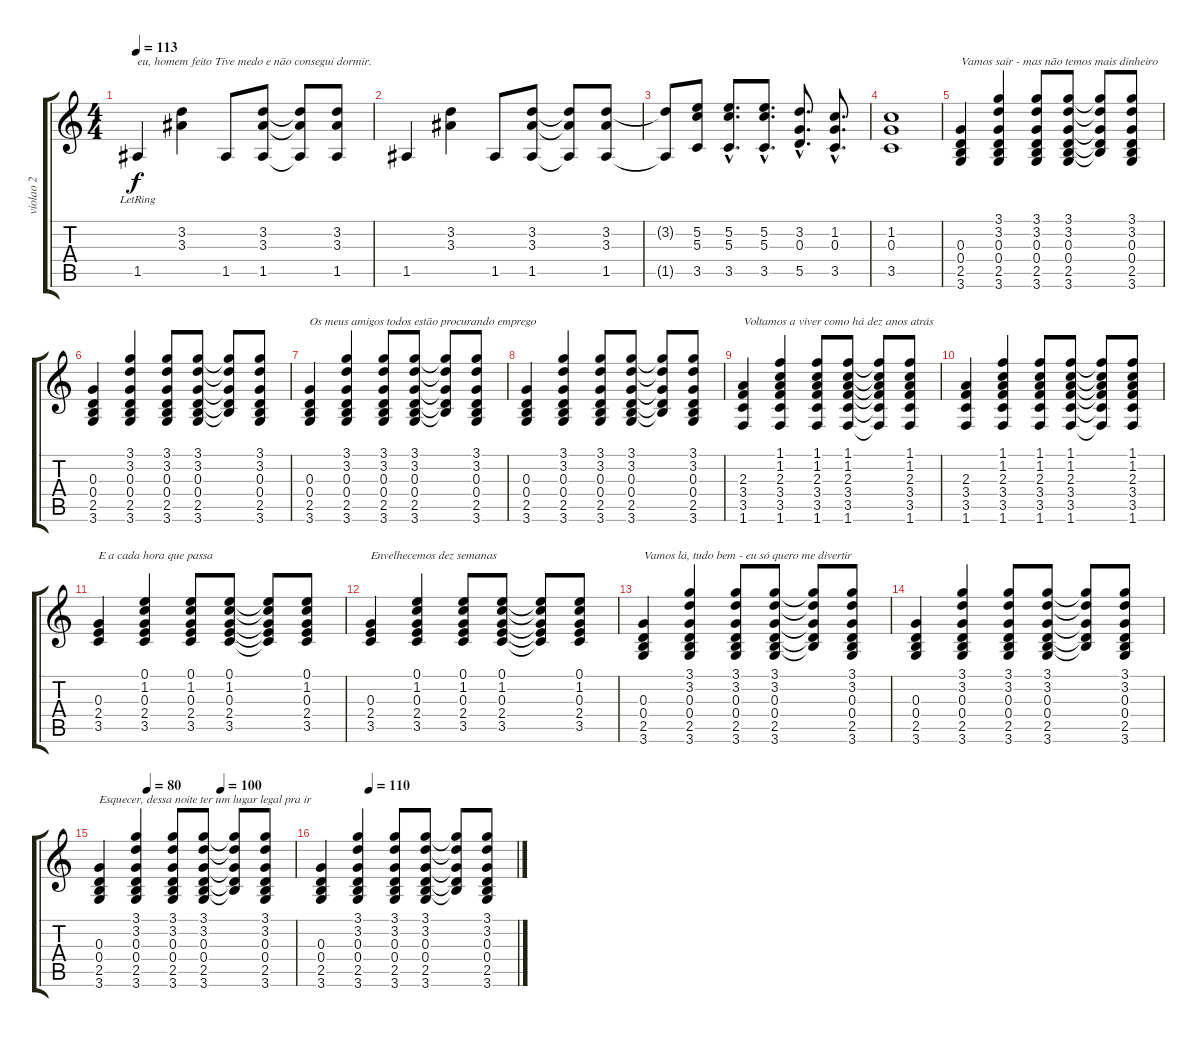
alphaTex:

\track ("violao 2" "violao 2") {instrument acousticguitarnylon}
\staff {score tabs}
\tuning (E4 B3 G3 D3 A2 E2) {hide}
\ts (4 4)
\tempo 113
\clef g2
\ks c
1.5{lr}.4{txt "eu, homem feito Tive medo e não consegui dormir. " dy f} (3.2 3.3).4 1.5.8 (3.2 3.3 1.5).8 (3.2{t} 3.3{t} 1.5{t}).8 (3.2 3.3 1.5).8 |
1.5.4 (3.2 3.3).4 1.5.8 (3.2 3.3 1.5).8 (3.2{t} 3.3{t} 1.5{t}).8 (3.2 3.3 1.5).8 |
(3.2{t} 1.5{t}).8 (5.2 5.3 3.5).8 (5.2{hac} 5.3{hac} 3.5{hac}).8{d} (5.2{hac} 5.3{hac} 3.5{hac}).8{d} (3.2{hac} 0.3{hac} 5.5{hac}).8{d} (1.2{hac} 0.3{hac} 3.5{hac}).8{d} |
(1.2 0.3 3.5).1 |
(0.3 0.4 2.5 3.6).4{txt "Vamos sair - mas não temos mais dinheiro "} (3.1 3.2 0.3 0.4 2.5 3.6).4 (3.1 3.2 0.3 0.4 2.5 3.6).8 (3.1 3.2 0.3 0.4 2.5 3.6).8 (3.1{t} 3.2{t} 0.3{t} 0.4{t} 2.5{t}).8 (3.1 3.2 0.3 0.4 2.5 3.6).8 |
(0.3 0.4 2.5 3.6).4 (3.1 3.2 0.3 0.4 2.5 3.6).4 (3.1 3.2 0.3 0.4 2.5 3.6).8 (3.1 3.2 0.3 0.4 2.5 3.6).8 (3.1{t} 3.2{t} 0.3{t} 0.4{t} 2.5{t}).8 (3.1 3.2 0.3 0.4 2.5 3.6).8 |
(0.3 0.4 2.5 3.6).4{txt "Os meus amigos todos estão procurando emprego "} (3.1 3.2 0.3 0.4 2.5 3.6).4 (3.1 3.2 0.3 0.4 2.5 3.6).8 (3.1 3.2 0.3 0.4 2.5 3.6).8 (3.1{t} 3.2{t} 0.3{t} 0.4{t} 2.5{t}).8 (3.1 3.2 0.3 0.4 2.5 3.6).8 |
(0.3 0.4 2.5 3.6).4 (3.1 3.2 0.3 0.4 2.5 3.6).4 (3.1 3.2 0.3 0.4 2.5 3.6).8 (3.1 3.2 0.3 0.4 2.5 3.6).8 (3.1{t} 3.2{t} 0.3{t} 0.4{t} 2.5{t}).8 (3.1 3.2 0.3 0.4 2.5 3.6).8 |
(2.3 3.4 3.5 1.6).4{txt "Voltamos a viver como há dez anos atrás "} (1.1 1.2 2.3 3.4 3.5 1.6).4 (1.1 1.2 2.3 3.4 3.5 1.6).8 (1.1 1.2 2.3 3.4 3.5 1.6).8 (1.1{t} 1.2{t} 2.3{t} 3.4{t} 3.5{t} 1.6{t}).8 (1.1 1.2 2.3 3.4 3.5 1.6).8 |
(2.3 3.4 3.5 1.6).4 (1.1 1.2 2.3 3.4 3.5 1.6).4 (1.1 1.2 2.3 3.4 3.5 1.6).8 (1.1 1.2 2.3 3.4 3.5 1.6).8 (1.1{t} 1.2{t} 2.3{t} 3.4{t} 3.5{t} 1.6{t}).8 (1.1 1.2 2.3 3.4 3.5 1.6).8 |
(0.3 2.4 3.5).4{txt "E a cada hora que passa "} (0.1 1.2 0.3 2.4 3.5).4 (0.1 1.2 0.3 2.4 3.5).8 (0.1 1.2 0.3 2.4 3.5).8 (0.1{t} 1.2{t} 0.3{t} 2.4{t} 3.5{t}).8 (0.1 1.2 0.3 2.4 3.5).8 |
(0.3 2.4 3.5).4{txt "Envelhecemos dez semanas "} (0.1 1.2 0.3 2.4 3.5).4 (0.1 1.2 0.3 2.4 3.5).8 (0.1 1.2 0.3 2.4 3.5).8 (0.1{t} 1.2{t} 0.3{t} 2.4{t} 3.5{t}).8 (0.1 1.2 0.3 2.4 3.5).8 |
(0.3 0.4 2.5 3.6).4{txt "Vamos lá, tudo bem - eu só quero me divertir "} (3.1 3.2 0.3 0.4 2.5 3.6).4 (3.1 3.2 0.3 0.4 2.5 3.6).8 (3.1 3.2 0.3 0.4 2.5 3.6).8 (3.1{t} 3.2{t} 0.3{t} 0.4{t} 2.5{t}).8 (3.1 3.2 0.3 0.4 2.5 3.6).8 |
(0.3 0.4 2.5 3.6).4 (3.1 3.2 0.3 0.4 2.5 3.6).4 (3.1 3.2 0.3 0.4 2.5 3.6).8 (3.1 3.2 0.3 0.4 2.5 3.6).8 (3.1{t} 3.2{t} 0.3{t} 0.4{t} 2.5{t}).8 (3.1 3.2 0.3 0.4 2.5 3.6).8 |
\tempo (80 0.25)
\tempo (100 0.625)
(0.3 0.4 2.5 3.6).4{txt "Esquecer, dessa noite ter um lugar legal pra ir "} (3.1 3.2 0.3 0.4 2.5 3.6).4 (3.1 3.2 0.3 0.4 2.5 3.6).8 (3.1 3.2 0.3 0.4 2.5 3.6).8 (3.1{t} 3.2{t} 0.3{t} 0.4{t} 2.5{t}).8 (3.1 3.2 0.3 0.4 2.5 3.6).8 |
\tempo (110 0.25)
(0.3 0.4 2.5 3.6).4 (3.1 3.2 0.3 0.4 2.5 3.6).4 (3.1 3.2 0.3 0.4 2.5 3.6).8 (3.1 3.2 0.3 0.4 2.5 3.6).8 (3.1{t} 3.2{t} 0.3{t} 0.4{t} 2.5{t}).8 (3.1 3.2 0.3 0.4 2.5 3.6).8
